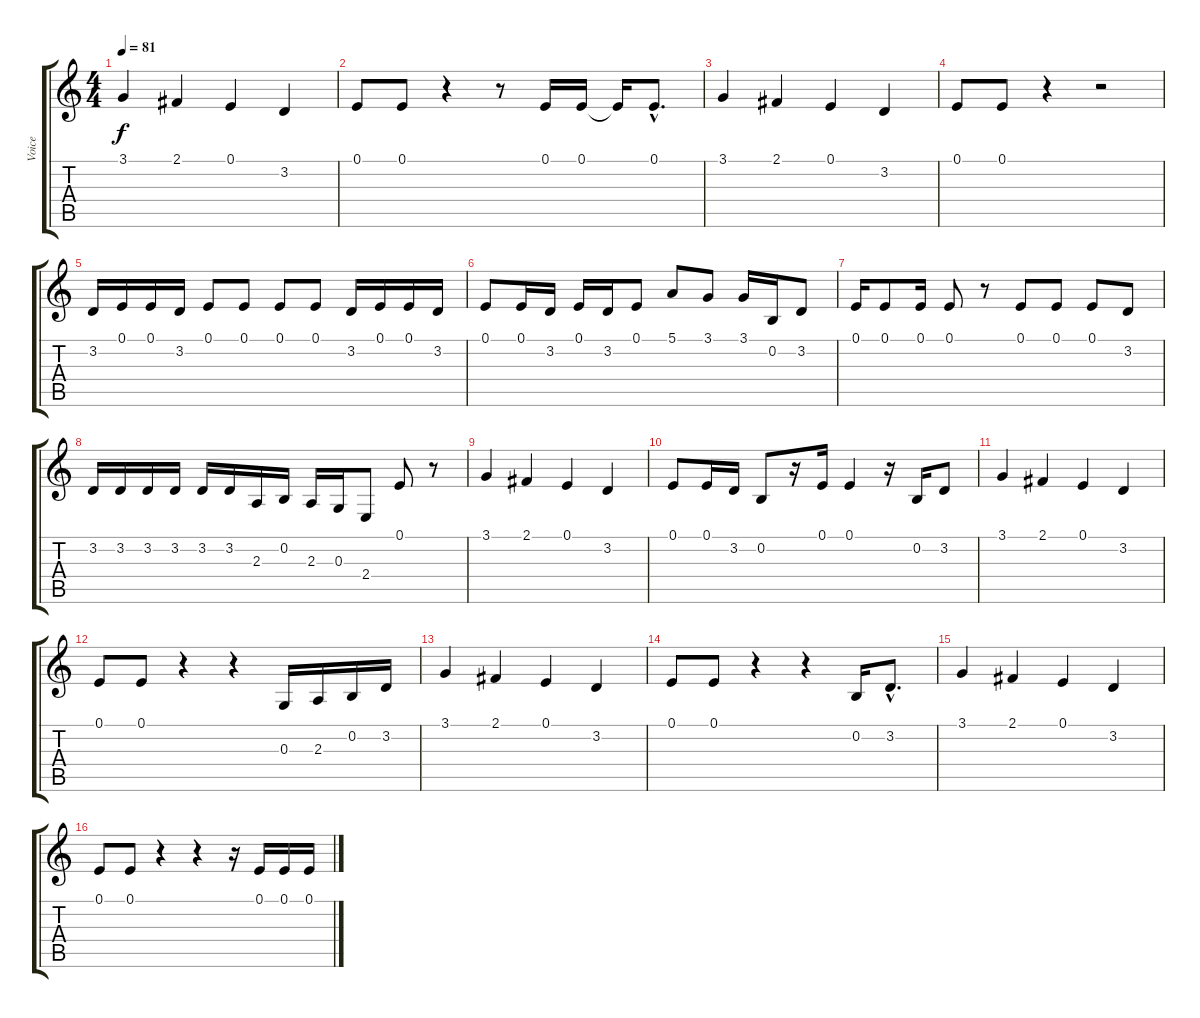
\track ("Voice" "Voice") {instrument synthvoice}
\staff {score tabs}
\tuning (E4 B3 G3 D3 A2 E2) {hide}
\ts (4 4)
\tempo 81
\clef g2
\ks c
3.1.4{dy f} 2.1.4 0.1.4 3.2.4 |
0.1.8 0.1.8 r.4 r.8 0.1.16 0.1.16 0.1{t}.16 0.1{hac}.8{d} |
3.1.4 2.1.4 0.1.4 3.2.4 |
0.1.8 0.1.8 r.4 r.2 |
3.2.16 0.1.16 0.1.16 3.2.16 0.1.8 0.1.8 0.1.8 0.1.8 3.2.16 0.1.16 0.1.16 3.2.16 |
0.1.8 0.1.16 3.2.16 0.1.16 3.2.16 0.1.8 5.1.8 3.1.8 3.1.16 0.2.16 3.2.8 |
0.1.16 0.1.8 0.1.16 0.1.8 r.8 0.1.8 0.1.8 0.1.8 3.2.8 |
3.2.16 3.2.16 3.2.16 3.2.16 3.2.16 3.2.16 2.3.16 0.2.16 2.3.16 0.3.16 2.4.8 0.1.8 r.8 |
3.1.4 2.1.4 0.1.4 3.2.4 |
0.1.8 0.1.16 3.2.16 0.2.8 r.16 0.1.16 0.1.4 r.16 0.2.16 3.2.8 |
3.1.4 2.1.4 0.1.4 3.2.4 |
0.1.8 0.1.8 r.4 r.4 0.3.16 2.3.16 0.2.16 3.2.16 |
3.1.4 2.1.4 0.1.4 3.2.4 |
0.1.8 0.1.8 r.4 r.4 0.2.16 3.2{hac}.8{d} |
3.1.4 2.1.4 0.1.4 3.2.4 |
0.1.8 0.1.8 r.4 r.4 r.16 0.1.16 0.1.16 0.1.16
